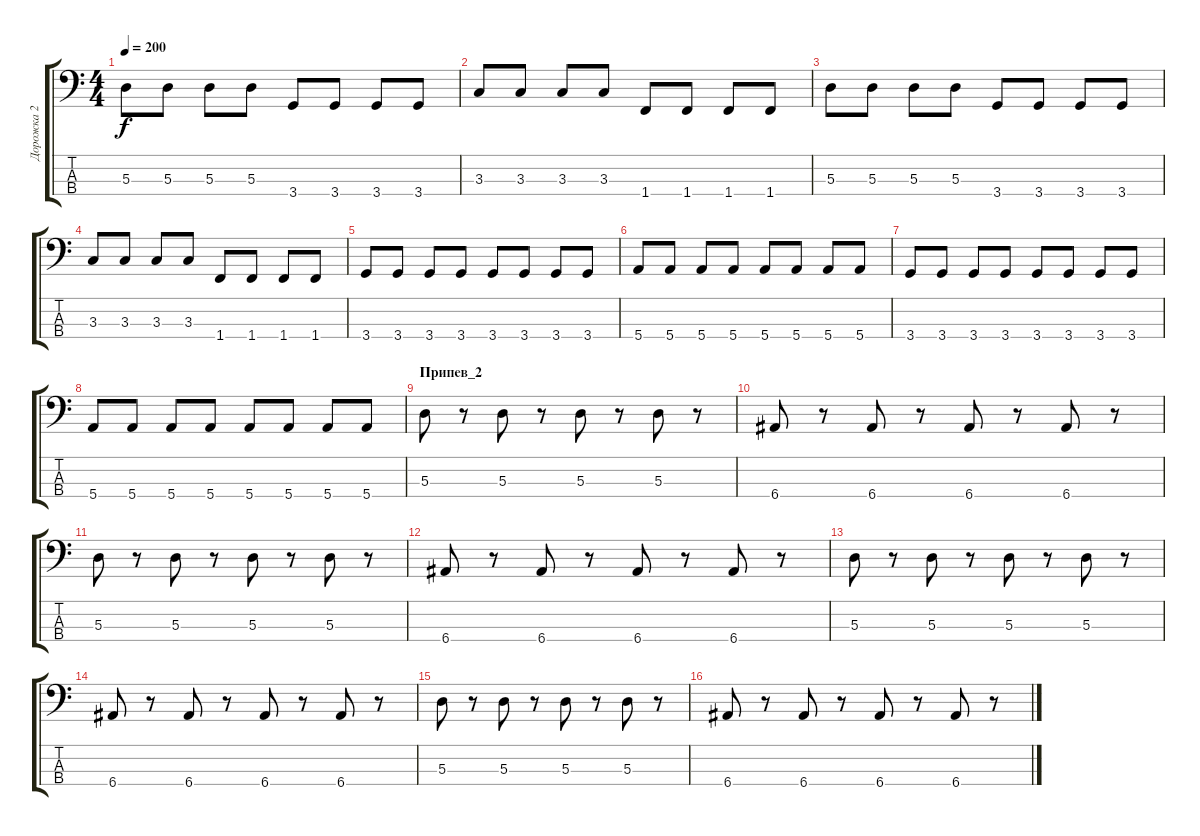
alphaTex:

\track ("Дорожка 2" "Дорожка 2") {instrument electricbasspick}
\staff {score tabs}
\tuning (G2 D2 A1 E1) {hide}
\ts (4 4)
\tempo 200
\clef f4
\ks c
5.3.8{dy f} 5.3.8 5.3.8 5.3.8 3.4.8 3.4.8 3.4.8 3.4.8 |
3.3.8 3.3.8 3.3.8 3.3.8 1.4.8 1.4.8 1.4.8 1.4.8 |
5.3.8 5.3.8 5.3.8 5.3.8 3.4.8 3.4.8 3.4.8 3.4.8 |
3.3.8 3.3.8 3.3.8 3.3.8 1.4.8 1.4.8 1.4.8 1.4.8 |
3.4.8 3.4.8 3.4.8 3.4.8 3.4.8 3.4.8 3.4.8 3.4.8 |
5.4.8 5.4.8 5.4.8 5.4.8 5.4.8 5.4.8 5.4.8 5.4.8 |
3.4.8 3.4.8 3.4.8 3.4.8 3.4.8 3.4.8 3.4.8 3.4.8 |
5.4.8 5.4.8 5.4.8 5.4.8 5.4.8 5.4.8 5.4.8 5.4.8 |
\section ("" "Припев_2")
5.3.8 r.8 5.3.8 r.8 5.3.8 r.8 5.3.8 r.8 |
6.4.8 r.8 6.4.8 r.8 6.4.8 r.8 6.4.8 r.8 |
5.3.8 r.8 5.3.8 r.8 5.3.8 r.8 5.3.8 r.8 |
6.4.8 r.8 6.4.8 r.8 6.4.8 r.8 6.4.8 r.8 |
5.3.8 r.8 5.3.8 r.8 5.3.8 r.8 5.3.8 r.8 |
6.4.8 r.8 6.4.8 r.8 6.4.8 r.8 6.4.8 r.8 |
5.3.8 r.8 5.3.8 r.8 5.3.8 r.8 5.3.8 r.8 |
6.4.8 r.8 6.4.8 r.8 6.4.8 r.8 6.4.8 r.8
